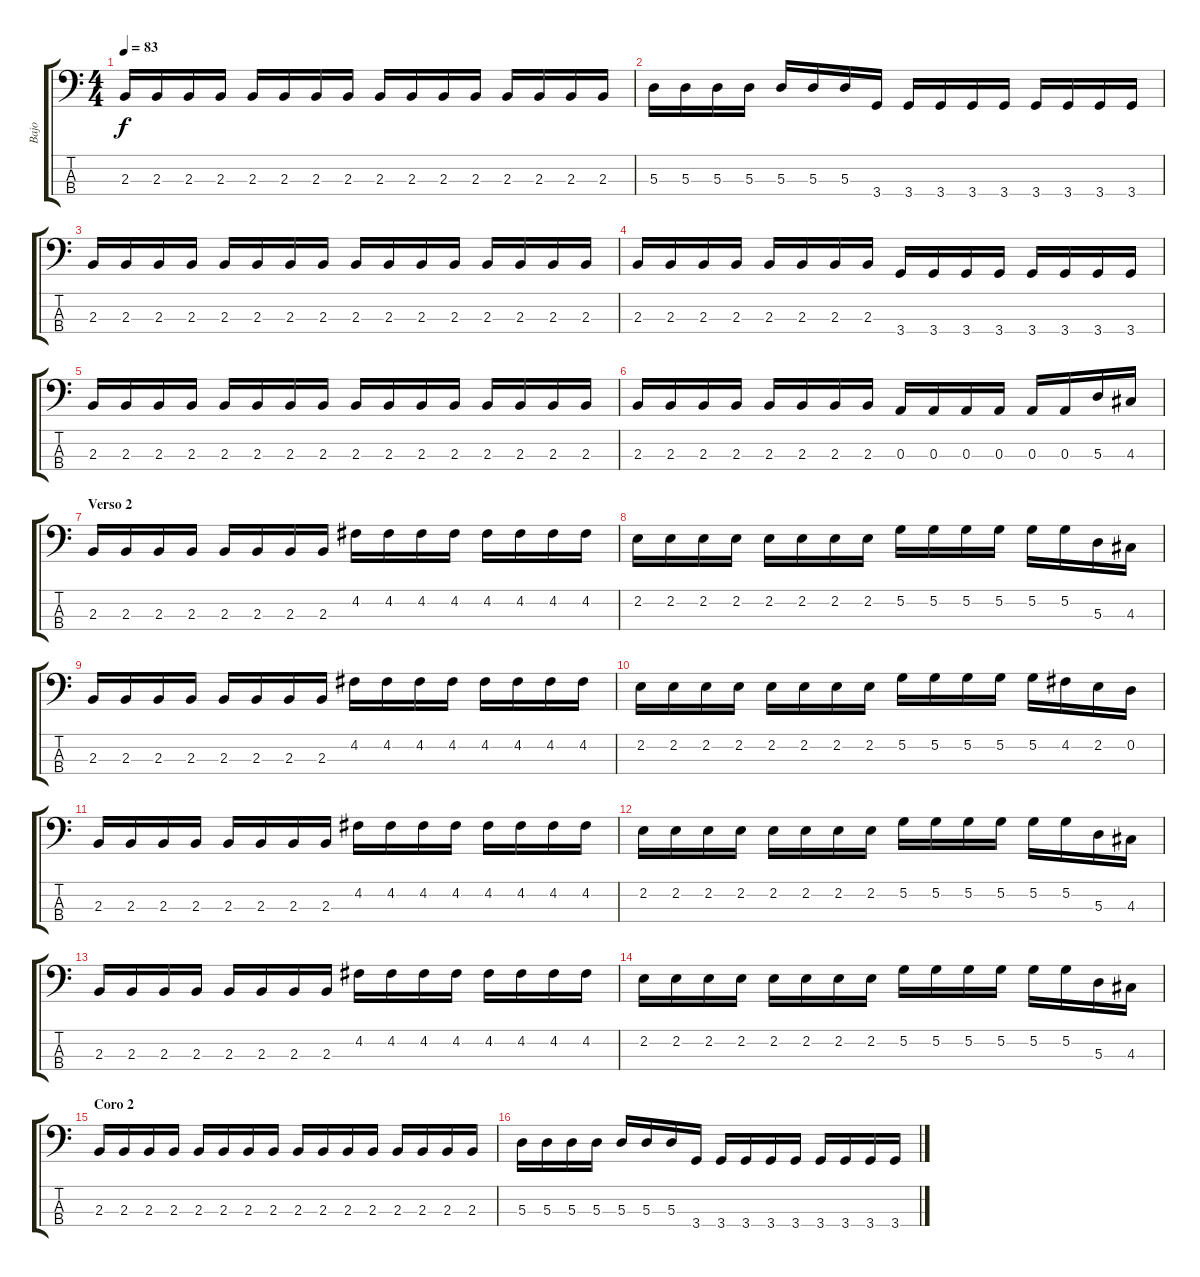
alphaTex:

\track ("Bajo" "Bajo") {instrument electricbasspick}
\staff {score tabs}
\tuning (G2 D2 A1 E1) {hide}
\ts (4 4)
\tempo 83
\clef f4
\ks c
2.3.16{dy f} 2.3.16 2.3.16 2.3.16 2.3.16 2.3.16 2.3.16 2.3.16 2.3.16 2.3.16 2.3.16 2.3.16 2.3.16 2.3.16 2.3.16 2.3.16 |
5.3.16 5.3.16 5.3.16 5.3.16 5.3.16 5.3.16 5.3.16 3.4.16 3.4.16 3.4.16 3.4.16 3.4.16 3.4.16 3.4.16 3.4.16 3.4.16 |
2.3.16 2.3.16 2.3.16 2.3.16 2.3.16 2.3.16 2.3.16 2.3.16 2.3.16 2.3.16 2.3.16 2.3.16 2.3.16 2.3.16 2.3.16 2.3.16 |
2.3.16 2.3.16 2.3.16 2.3.16 2.3.16 2.3.16 2.3.16 2.3.16 3.4.16 3.4.16 3.4.16 3.4.16 3.4.16 3.4.16 3.4.16 3.4.16 |
2.3.16 2.3.16 2.3.16 2.3.16 2.3.16 2.3.16 2.3.16 2.3.16 2.3.16 2.3.16 2.3.16 2.3.16 2.3.16 2.3.16 2.3.16 2.3.16 |
2.3.16 2.3.16 2.3.16 2.3.16 2.3.16 2.3.16 2.3.16 2.3.16 0.3.16 0.3.16 0.3.16 0.3.16 0.3.16 0.3.16 5.3.16 4.3.16 |
\section ("" "Verso 2")
2.3.16 2.3.16 2.3.16 2.3.16 2.3.16 2.3.16 2.3.16 2.3.16 4.2.16 4.2.16 4.2.16 4.2.16 4.2.16 4.2.16 4.2.16 4.2.16 |
2.2.16 2.2.16 2.2.16 2.2.16 2.2.16 2.2.16 2.2.16 2.2.16 5.2.16 5.2.16 5.2.16 5.2.16 5.2.16 5.2.16 5.3.16 4.3.16 |
2.3.16 2.3.16 2.3.16 2.3.16 2.3.16 2.3.16 2.3.16 2.3.16 4.2.16 4.2.16 4.2.16 4.2.16 4.2.16 4.2.16 4.2.16 4.2.16 |
2.2.16 2.2.16 2.2.16 2.2.16 2.2.16 2.2.16 2.2.16 2.2.16 5.2.16 5.2.16 5.2.16 5.2.16 5.2.16 4.2.16 2.2.16 0.2.16 |
2.3.16 2.3.16 2.3.16 2.3.16 2.3.16 2.3.16 2.3.16 2.3.16 4.2.16 4.2.16 4.2.16 4.2.16 4.2.16 4.2.16 4.2.16 4.2.16 |
2.2.16 2.2.16 2.2.16 2.2.16 2.2.16 2.2.16 2.2.16 2.2.16 5.2.16 5.2.16 5.2.16 5.2.16 5.2.16 5.2.16 5.3.16 4.3.16 |
2.3.16 2.3.16 2.3.16 2.3.16 2.3.16 2.3.16 2.3.16 2.3.16 4.2.16 4.2.16 4.2.16 4.2.16 4.2.16 4.2.16 4.2.16 4.2.16 |
2.2.16 2.2.16 2.2.16 2.2.16 2.2.16 2.2.16 2.2.16 2.2.16 5.2.16 5.2.16 5.2.16 5.2.16 5.2.16 5.2.16 5.3.16 4.3.16 |
\section ("" "Coro 2")
2.3.16 2.3.16 2.3.16 2.3.16 2.3.16 2.3.16 2.3.16 2.3.16 2.3.16 2.3.16 2.3.16 2.3.16 2.3.16 2.3.16 2.3.16 2.3.16 |
5.3.16 5.3.16 5.3.16 5.3.16 5.3.16 5.3.16 5.3.16 3.4.16 3.4.16 3.4.16 3.4.16 3.4.16 3.4.16 3.4.16 3.4.16 3.4.16
